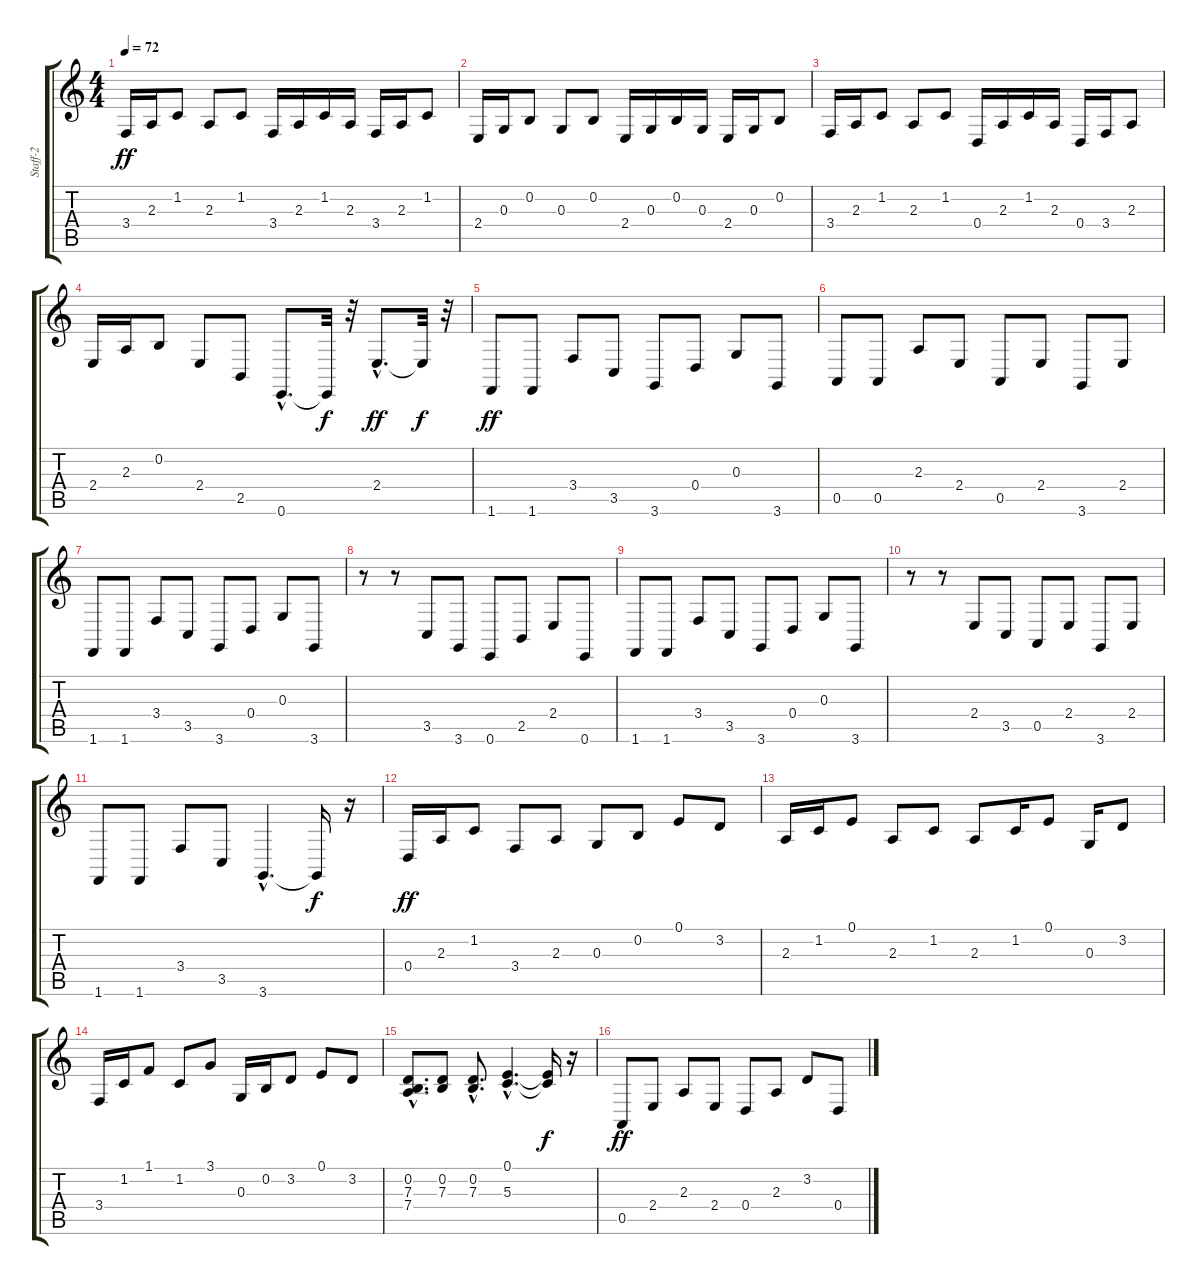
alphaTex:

\track ("Staff-2" "Staff-2") {instrument acousticgrandpiano}
\staff {score tabs}
\tuning (E4 B3 G3 D3 A2 E2) {hide}
\ts (4 4)
\tempo 72
\clef g2
\ks c
3.4.16{dy ff} 2.3.16 1.2.8 2.3.8 1.2.8 3.4.16 2.3.16 1.2.16 2.3.16 3.4.16 2.3.16 1.2.8 |
2.4.16 0.3.16 0.2.8 0.3.8 0.2.8 2.4.16 0.3.16 0.2.16 0.3.16 2.4.16 0.3.16 0.2.8 |
3.4.16 2.3.16 1.2.8 2.3.8 1.2.8 0.4.16 2.3.16 1.2.16 2.3.16 0.4.16 3.4.16 2.3.8 |
2.4.16 2.3.16 0.2.8 2.4.8 2.5.8 0.6{hac}.8{d} 0.6{t}.32{dy f} r.32 2.4{hac}.8{d dy ff} 2.4{t}.32{dy f} r.32 |
1.6.8{dy ff} 1.6.8 3.4.8 3.5.8 3.6.8 0.4.8 0.3.8 3.6.8 |
0.5.8 0.5.8 2.3.8 2.4.8 0.5.8 2.4.8 3.6.8 2.4.8 |
1.6.8 1.6.8 3.4.8 3.5.8 3.6.8 0.4.8 0.3.8 3.6.8 |
r.8 r.8 3.5.8 3.6.8 0.6.8 2.5.8 2.4.8 0.6.8 |
1.6.8 1.6.8 3.4.8 3.5.8 3.6.8 0.4.8 0.3.8 3.6.8 |
r.8 r.8 2.4.8 3.5.8 0.5.8 2.4.8 3.6.8 2.4.8 |
1.6.8 1.6.8 3.4.8 3.5.8 3.6{hac}.4{d} 3.6{t}.16{dy f} r.16 |
0.4.16{dy ff} 2.3.16 1.2.8 3.4.8 2.3.8 0.3.8 0.2.8 0.1.8 3.2.8 |
2.3.16 1.2.16 0.1.8 2.3.8 1.2.8 2.3.8 1.2.16 0.1.8 0.3.16 3.2.8 |
3.4.16 1.2.16 1.1.8 1.2.8 3.1.8 0.3.16 0.2.16 3.2.8 0.1.8 3.2.8 |
(0.2{hac} 7.3{hac} 7.4{hac}).8{d} (0.2 7.3).8 (0.2{hac} 7.3{hac}).8{d} (0.1{hac} 5.3{hac}).4{d} (0.1{t} 5.3{t}).16{dy f} r.16 |
0.5.8{dy ff} 2.4.8 2.3.8 2.4.8 0.4.8 2.3.8 3.2.8 0.4.8
